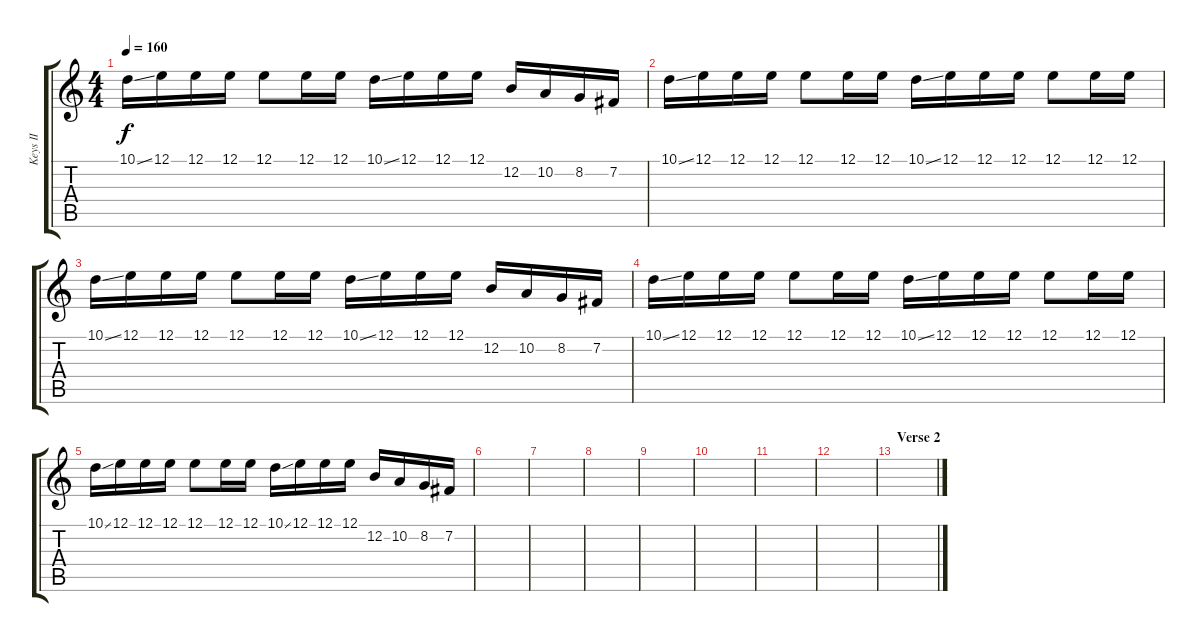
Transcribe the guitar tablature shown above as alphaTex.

\track ("Keys II" "Keys II") {instrument stringensemble1}
\staff {score tabs}
\tuning (E4 B3 G3 D3 A2 E2) {hide}
\ts (4 4)
\tempo 160
\clef g2
\ks c
10.1{ss}.16{dy f} 12.1.16 12.1.16 12.1.16 12.1.8 12.1.16 12.1.16 10.1{ss}.16 12.1.16 12.1.16 12.1.16 12.2.16 10.2.16 8.2.16 7.2.16 |
10.1{ss}.16 12.1.16 12.1.16 12.1.16 12.1.8 12.1.16 12.1.16 10.1{ss}.16 12.1.16 12.1.16 12.1.16 12.1.8 12.1.16 12.1.16 |
10.1{ss}.16 12.1.16 12.1.16 12.1.16 12.1.8 12.1.16 12.1.16 10.1{ss}.16 12.1.16 12.1.16 12.1.16 12.2.16 10.2.16 8.2.16 7.2.16 |
10.1{ss}.16 12.1.16 12.1.16 12.1.16 12.1.8 12.1.16 12.1.16 10.1{ss}.16 12.1.16 12.1.16 12.1.16 12.1.8 12.1.16 12.1.16 |
10.1{ss}.16 12.1.16 12.1.16 12.1.16 12.1.8 12.1.16 12.1.16 10.1{ss}.16 12.1.16 12.1.16 12.1.16 12.2.16 10.2.16 8.2.16 7.2.16 |
|
|
|
|
|
|
|
\section ("" "Verse 2")
